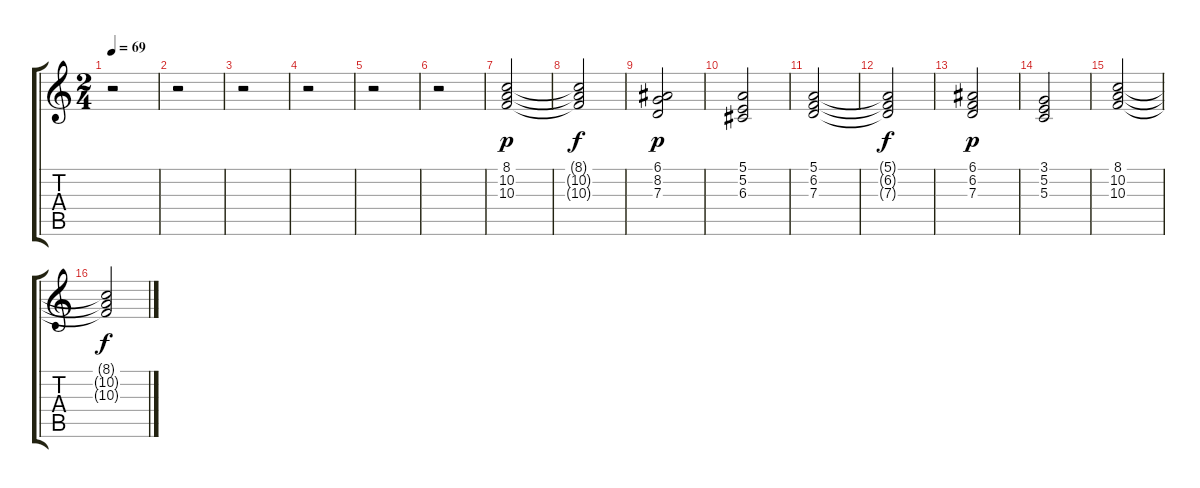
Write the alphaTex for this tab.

\track "" {instrument stringensemble1}
\staff {score tabs}
\tuning (E4 B3 G3 D3 A2 E2) {hide}
\ts (2 4)
\tempo 69
\clef g2
\ks c
r.2{dy f} |
r.2 |
r.2 |
r.2 |
r.2 |
r.2 |
(8.1 10.2 10.3).2{dy p} |
(8.1{t} 10.2{t} 10.3{t}).2{dy f} |
(6.1 8.2 7.3).2{dy p} |
(5.1 5.2 6.3).2 |
(5.1 6.2 7.3).2 |
(5.1{t} 6.2{t} 7.3{t}).2{dy f} |
(6.1 6.2 7.3).2{dy p} |
(3.1 5.2 5.3).2 |
(8.1 10.2 10.3).2 |
(8.1{t} 10.2{t} 10.3{t}).2{dy f}
